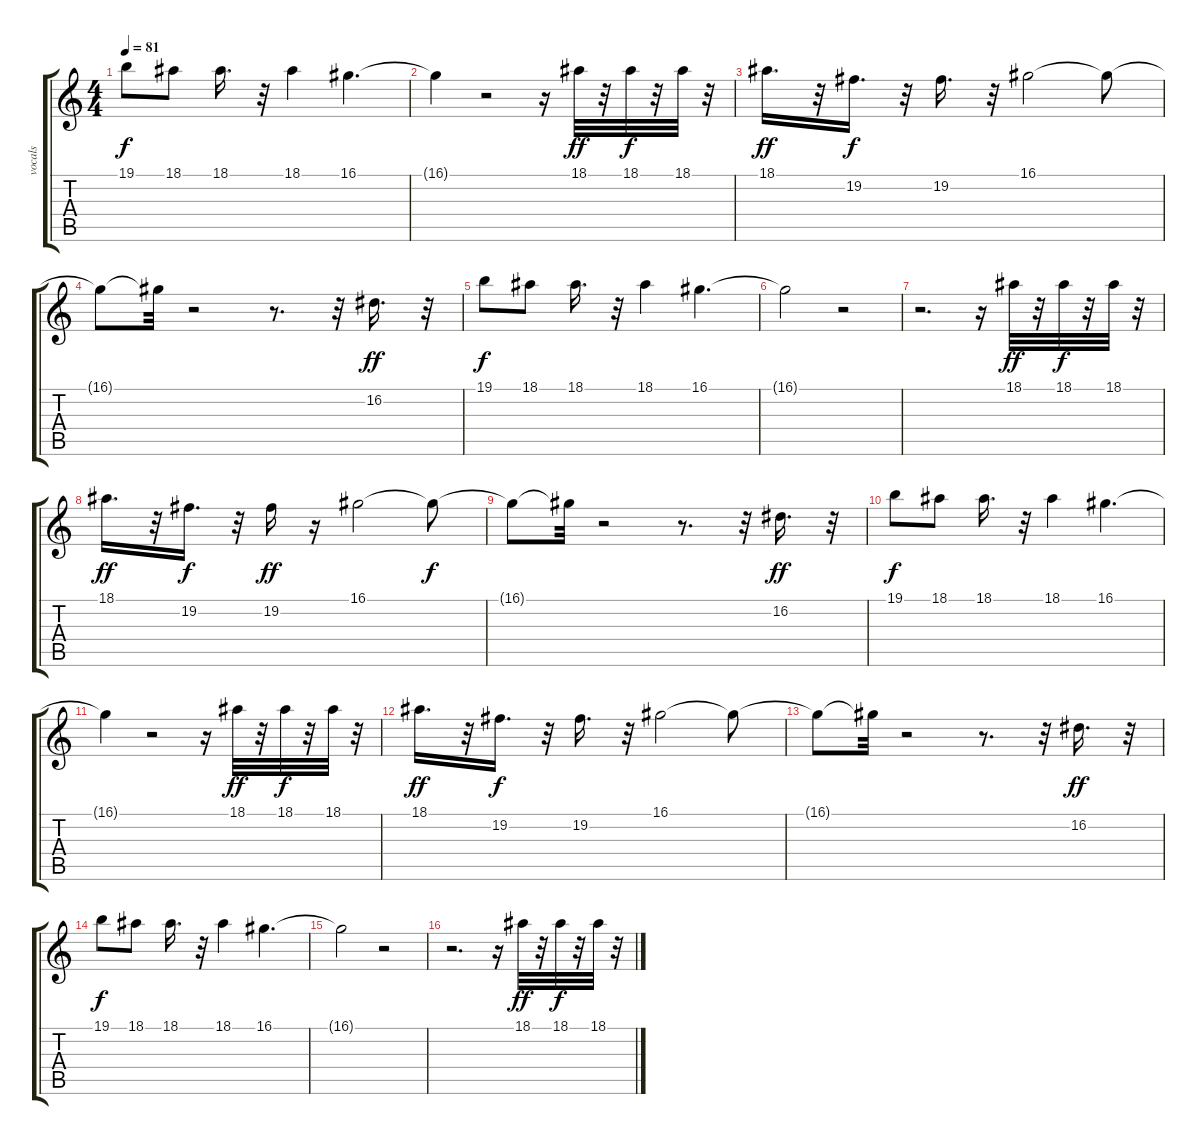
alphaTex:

\track ("vocals  " "vocals  ") {instrument stringensemble1}
\staff {score tabs}
\tuning (E4 B3 G3 D3 A2 E2) {hide}
\ts (4 4)
\tempo 81
\clef g2
\ks c
19.1.8{dy f} 18.1.8 18.1.16{d} r.32 18.1.4 16.1.4{d} |
16.1{t}.4 r.2 r.16 18.1.32{dy ff} r.32 18.1.32{dy f} r.32 18.1.32 r.32 |
18.1.16{d dy ff} r.32 19.2.16{d dy f} r.32 19.2.16{d} r.32 16.1.2 16.1{t}.8 |
16.1{t}.8 16.1{t}.32 r.2 r.8{d} r.32 16.2.16{d dy ff} r.32 |
19.1.8{dy f} 18.1.8 18.1.16{d} r.32 18.1.4 16.1.4{d} |
16.1{t}.2 r.2 |
r.2{d} r.16 18.1.32{dy ff} r.32 18.1.32{dy f} r.32 18.1.32 r.32 |
18.1.16{d dy ff} r.32 19.2.16{d dy f} r.32 19.2.16{dy ff} r.16 16.1.2 16.1{t}.8{dy f} |
16.1{t}.8 16.1{t}.32 r.2 r.8{d} r.32 16.2.16{d dy ff} r.32 |
19.1.8{dy f} 18.1.8 18.1.16{d} r.32 18.1.4 16.1.4{d} |
16.1{t}.4 r.2 r.16 18.1.32{dy ff} r.32 18.1.32{dy f} r.32 18.1.32 r.32 |
18.1.16{d dy ff} r.32 19.2.16{d dy f} r.32 19.2.16{d} r.32 16.1.2 16.1{t}.8 |
16.1{t}.8 16.1{t}.32 r.2 r.8{d} r.32 16.2.16{d dy ff} r.32 |
19.1.8{dy f} 18.1.8 18.1.16{d} r.32 18.1.4 16.1.4{d} |
16.1{t}.2 r.2 |
r.2{d} r.16 18.1.32{dy ff} r.32 18.1.32{dy f} r.32 18.1.32 r.32
